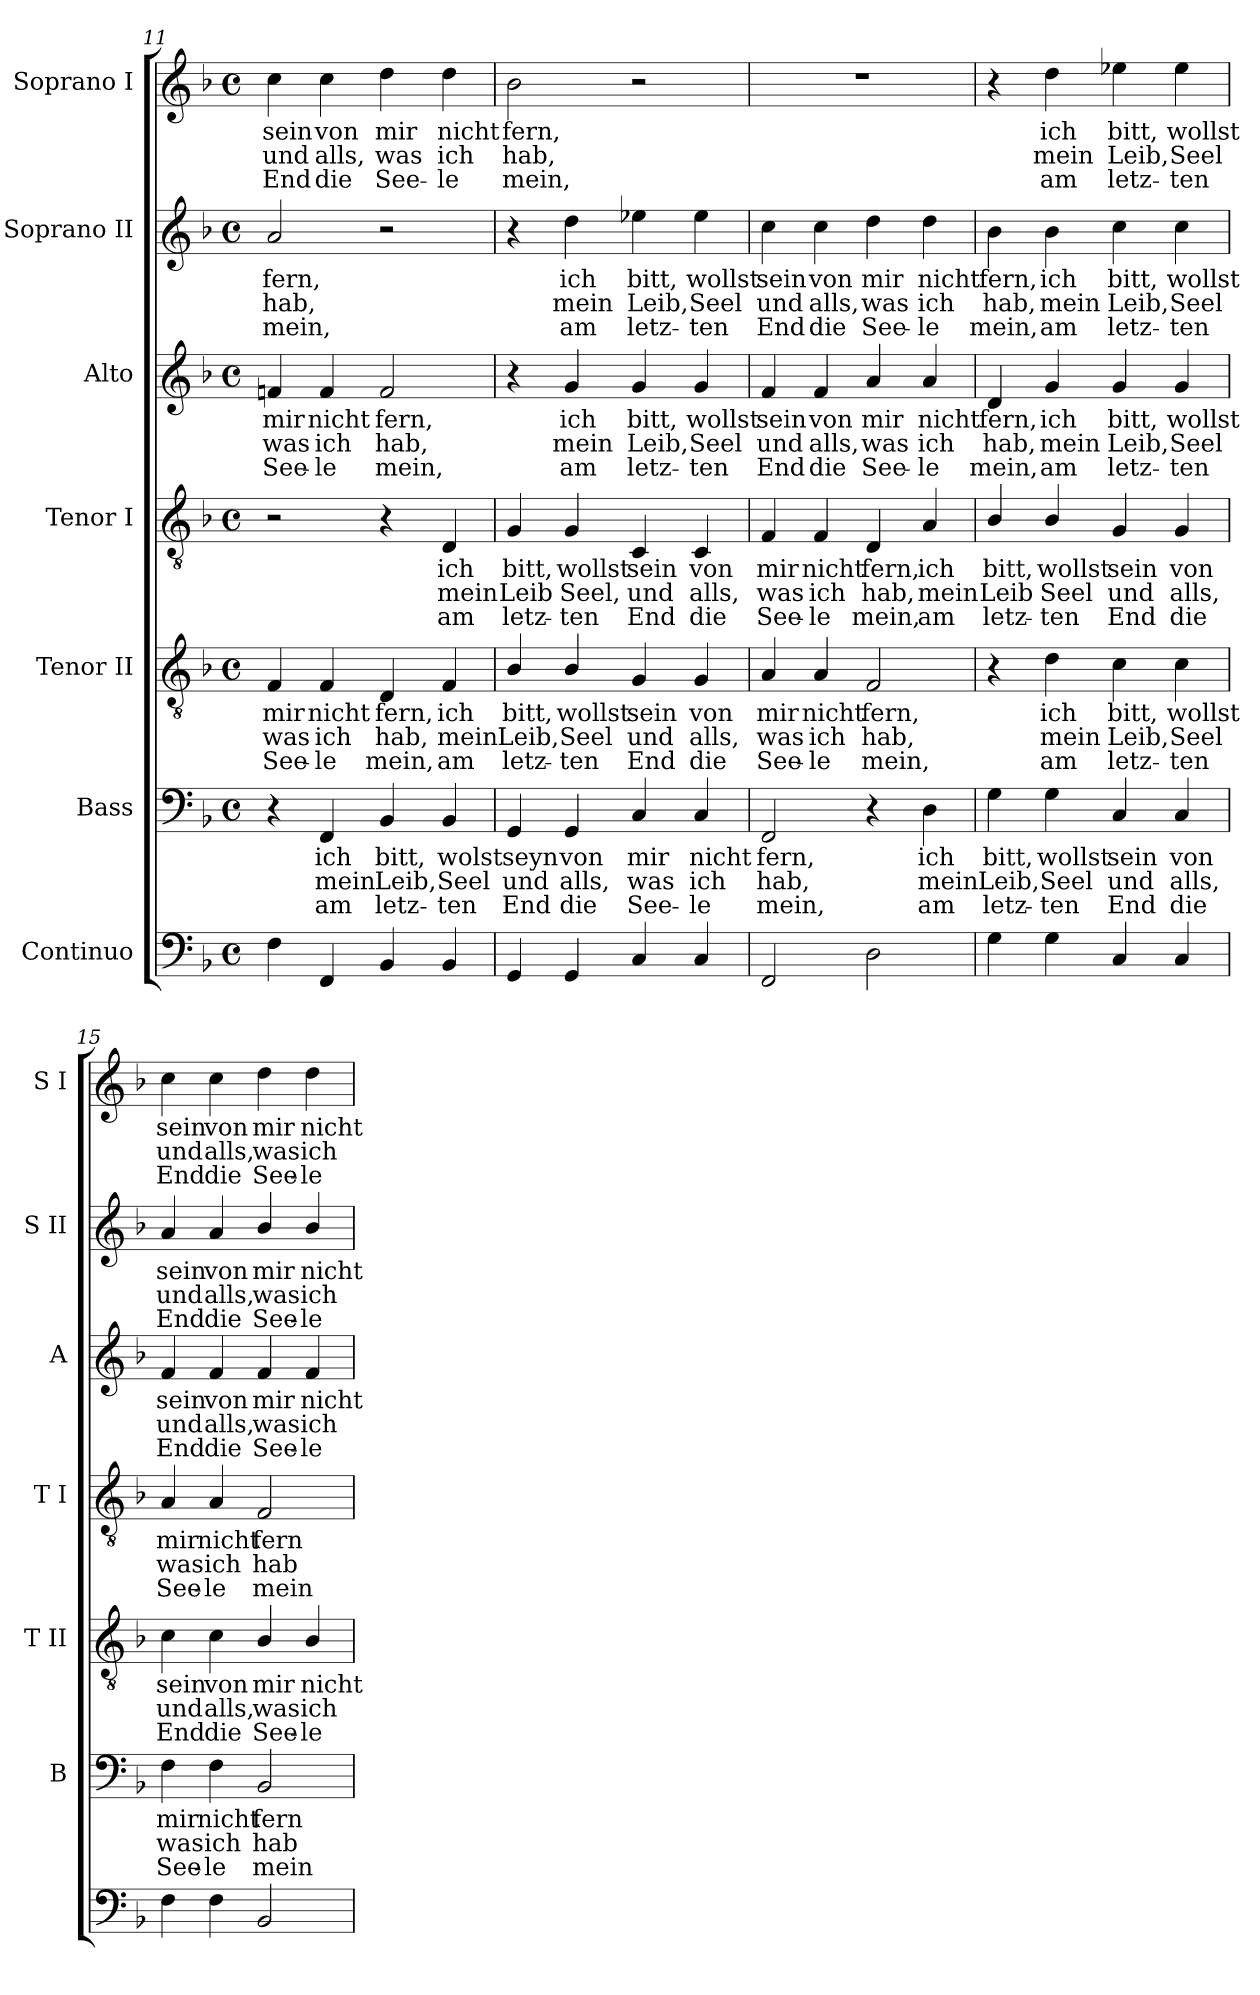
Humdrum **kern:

**kern	**kern	**text	**text	**text	**kern	**text	**text	**text	**kern	**text	**text	**text	**kern	**text	**text	**text	**kern	**text	**text	**text	**kern	**text	**text	**text
*part7	*part6	*part6	*part6	*part6	*part5	*part5	*part5	*part5	*part4	*part4	*part4	*part4	*part3	*part3	*part3	*part3	*part2	*part2	*part2	*part2	*part1	*part1	*part1	*part1
*staff7	*staff6	*staff6	*staff6	*staff6	*staff5	*staff5	*staff5	*staff5	*staff4	*staff4	*staff4	*staff4	*staff3	*staff3	*staff3	*staff3	*staff2	*staff2	*staff2	*staff2	*staff1	*staff1	*staff1	*staff1
*I"Continuo	*I"Bass	*	*	*	*I"Tenor II	*	*	*	*I"Tenor I	*	*	*	*I"Alto	*	*	*	*I"Soprano II	*	*	*	*I"Soprano I	*	*	*
*	*I'B	*	*	*	*I'T II	*	*	*	*I'T I	*	*	*	*I'A	*	*	*	*I'S II	*	*	*	*I'S I	*	*	*
*clefF4	*clefF4	*	*	*	*clefGv2	*	*	*	*clefGv2	*	*	*	*clefG2	*	*	*	*clefG2	*	*	*	*clefG2	*	*	*
*k[b-]	*k[b-]	*	*	*	*k[b-]	*	*	*	*k[b-]	*	*	*	*k[b-]	*	*	*	*k[b-]	*	*	*	*k[b-]	*	*	*
*F:	*F:	*	*	*	*F:	*	*	*	*F:	*	*	*	*F:	*	*	*	*F:	*	*	*	*F:	*	*	*
*M4/4	*M4/4	*	*	*	*M4/4	*	*	*	*M4/4	*	*	*	*M4/4	*	*	*	*M4/4	*	*	*	*M4/4	*	*	*
*met(c)	*met(c)	*	*	*	*met(c)	*	*	*	*met(c)	*	*	*	*met(c)	*	*	*	*met(c)	*	*	*	*met(c)	*	*	*
=11	=11	=11	=11	=11	=11	=11	=11	=11	=11	=11	=11	=11	=11	=11	=11	=11	=11	=11	=11	=11	=11	=11	=11	=11
!	!	!	!	!	!	!LO:LY:b	!LO:LY:b	!LO:LY:b	!	!	!	!	!	!LO:LY:b	!LO:LY:b	!LO:LY:b	!	!LO:LY:b	!LO:LY:b	!LO:LY:b	!	!LO:LY:b	!LO:LY:b	!LO:LY:b
4F	4r	.	.	.	4F	mir	was	See-	2r	.	.	.	4fn	mir	was	See-	2a	fern,	hab,	mein,	4cc	sein	und	End
!	!	!LO:LY:b	!LO:LY:b	!LO:LY:b	!	!LO:LY:b	!LO:LY:b	!LO:LY:b	!	!	!	!	!	!LO:LY:b	!LO:LY:b	!LO:LY:b	!	!	!	!	!	!LO:LY:b	!LO:LY:b	!LO:LY:b
4FF	4FF	ich	mein	am	4F	-nicht	ich	le	.	.	.	.	4f	-nicht	ich	le	.	.	.	.	4cc	von	alls,	die
!	!	!LO:LY:b	!LO:LY:b	!LO:LY:b	!	!LO:LY:b	!LO:LY:b	!LO:LY:b	!	!	!	!	!	!LO:LY:b	!LO:LY:b	!LO:LY:b	!	!	!	!	!	!LO:LY:b	!LO:LY:b	!LO:LY:b
4BB-	4BB-	bitt,	Leib,	letz-	4D	fern,	hab,	mein,	4r	.	.	.	2f	fern,	hab,	mein,	2r	.	.	.	4dd	mir	was	See-
!	!	!LO:LY:b	!LO:LY:b	!LO:LY:b	!	!LO:LY:b	!LO:LY:b	!LO:LY:b	!	!LO:LY:b	!LO:LY:b	!LO:LY:b	!	!	!	!	!	!	!	!	!	!LO:LY:b	!LO:LY:b	!LO:LY:b
4BB-	4BB-	-wolst	Seel	ten	4F	ich	mein	am	4D	ich	mein	am	.	.	.	.	.	.	.	.	4dd	-nicht	ich	le
=12	=12	=12	=12	=12	=12	=12	=12	=12	=12	=12	=12	=12	=12	=12	=12	=12	=12	=12	=12	=12	=12	=12	=12	=12
!	!	!LO:LY:b	!LO:LY:b	!LO:LY:b	!	!LO:LY:b	!LO:LY:b	!LO:LY:b	!	!LO:LY:b	!LO:LY:b	!LO:LY:b	!	!	!	!	!	!	!	!	!	!LO:LY:b	!LO:LY:b	!LO:LY:b
4GG	4GG	seyn	und	End	4B-/	bitt,	Leib,	letz-	4G	bitt,	Leib	letz-	4r	.	.	.	4r	.	.	.	2b-	fern,	hab,	mein,
!	!	!LO:LY:b	!LO:LY:b	!LO:LY:b	!	!LO:LY:b	!LO:LY:b	!LO:LY:b	!	!LO:LY:b	!LO:LY:b	!LO:LY:b	!	!LO:LY:b	!LO:LY:b	!LO:LY:b	!	!LO:LY:b	!LO:LY:b	!LO:LY:b	!	!	!	!
4GG	4GG	von	alls,	die	4B-/	-wollst	Seel	ten	4G	-wollst	Seel,	ten	4g	ich	mein	am	4dd	ich	mein	am	.	.	.	.
!	!	!LO:LY:b	!LO:LY:b	!LO:LY:b	!	!LO:LY:b	!LO:LY:b	!LO:LY:b	!	!LO:LY:b	!LO:LY:b	!LO:LY:b	!	!LO:LY:b	!LO:LY:b	!LO:LY:b	!	!LO:LY:b	!LO:LY:b	!LO:LY:b	!	!	!	!
4C	4C	mir	was	See-	4G	sein	und	End	4C	sein	und	End	4g	bitt,	Leib,	letz-	4ee-X	bitt,	Leib,	letz-	2r	.	.	.
!	!	!LO:LY:b	!LO:LY:b	!LO:LY:b	!	!LO:LY:b	!LO:LY:b	!LO:LY:b	!	!LO:LY:b	!LO:LY:b	!LO:LY:b	!	!LO:LY:b	!LO:LY:b	!LO:LY:b	!	!LO:LY:b	!LO:LY:b	!LO:LY:b	!	!	!	!
4C	4C	-nicht	ich	le	4G	von	alls,	die	4C	von	alls,	die	4g	-wollst	Seel	ten	4ee-	-wollst	Seel	ten	.	.	.	.
=13	=13	=13	=13	=13	=13	=13	=13	=13	=13	=13	=13	=13	=13	=13	=13	=13	=13	=13	=13	=13	=13	=13	=13	=13
!	!	!LO:LY:b	!LO:LY:b	!LO:LY:b	!	!LO:LY:b	!LO:LY:b	!LO:LY:b	!	!LO:LY:b	!LO:LY:b	!LO:LY:b	!	!LO:LY:b	!LO:LY:b	!LO:LY:b	!	!LO:LY:b	!LO:LY:b	!LO:LY:b	!	!	!	!
2FF	2FF	fern,	hab,	mein,	4A	mir	was	See-	4F	mir	was	See-	4f	sein	und	End	4cc	sein	und	End	1r	.	.	.
!	!	!	!	!	!	!LO:LY:b	!LO:LY:b	!LO:LY:b	!	!LO:LY:b	!LO:LY:b	!LO:LY:b	!	!LO:LY:b	!LO:LY:b	!LO:LY:b	!	!LO:LY:b	!LO:LY:b	!LO:LY:b	!	!	!	!
.	.	.	.	.	4A	-nicht	ich	le	4F	-nicht	ich	le	4f	von	alls,	die	4cc	von	alls,	die	.	.	.	.
!	!	!	!	!	!	!LO:LY:b	!LO:LY:b	!LO:LY:b	!	!LO:LY:b	!LO:LY:b	!LO:LY:b	!	!LO:LY:b	!LO:LY:b	!LO:LY:b	!	!LO:LY:b	!LO:LY:b	!LO:LY:b	!	!	!	!
2D	4r	.	.	.	2F	fern,	hab,	mein,	4D	fern,	hab,	mein,	4a	mir	was	See-	4dd	mir	was	See-	.	.	.	.
!	!	!LO:LY:b	!LO:LY:b	!LO:LY:b	!	!	!	!	!	!LO:LY:b	!LO:LY:b	!LO:LY:b	!	!LO:LY:b	!LO:LY:b	!LO:LY:b	!	!LO:LY:b	!LO:LY:b	!LO:LY:b	!	!	!	!
.	4D	ich	mein	am	.	.	.	.	4A	ich	mein	am	4a	-nicht	ich	le	4dd	-nicht	ich	le	.	.	.	.
=14	=14	=14	=14	=14	=14	=14	=14	=14	=14	=14	=14	=14	=14	=14	=14	=14	=14	=14	=14	=14	=14	=14	=14	=14
!	!	!LO:LY:b	!LO:LY:b	!LO:LY:b	!	!	!	!	!	!LO:LY:b	!LO:LY:b	!LO:LY:b	!	!LO:LY:b	!LO:LY:b	!LO:LY:b	!	!LO:LY:b	!LO:LY:b	!LO:LY:b	!	!	!	!
4G	4G	bitt,	Leib,	letz-	4r	.	.	.	4B-/	bitt,	Leib	letz-	4d	fern,	hab,	mein,	4b-	fern,	hab,	mein,	4r	.	.	.
!	!	!LO:LY:b	!LO:LY:b	!LO:LY:b	!	!LO:LY:b	!LO:LY:b	!LO:LY:b	!	!LO:LY:b	!LO:LY:b	!LO:LY:b	!	!LO:LY:b	!LO:LY:b	!LO:LY:b	!	!LO:LY:b	!LO:LY:b	!LO:LY:b	!	!LO:LY:b	!LO:LY:b	!LO:LY:b
4G	4G	-wollst	Seel	ten	4d	ich	mein	am	4B-/	-wollst	Seel	ten	4g	ich	mein	am	4b-	ich	mein	am	4dd	ich	mein	am
!	!	!LO:LY:b	!LO:LY:b	!LO:LY:b	!	!LO:LY:b	!LO:LY:b	!LO:LY:b	!	!LO:LY:b	!LO:LY:b	!LO:LY:b	!	!LO:LY:b	!LO:LY:b	!LO:LY:b	!	!LO:LY:b	!LO:LY:b	!LO:LY:b	!	!LO:LY:b	!LO:LY:b	!LO:LY:b
4C	4C	sein	und	End	4c	bitt,	Leib,	letz-	4G	sein	und	End	4g	bitt,	Leib,	letz-	4cc	bitt,	Leib,	letz-	4ee-X	bitt,	Leib,	letz-
!	!	!LO:LY:b	!LO:LY:b	!LO:LY:b	!	!LO:LY:b	!LO:LY:b	!LO:LY:b	!	!LO:LY:b	!LO:LY:b	!LO:LY:b	!	!LO:LY:b	!LO:LY:b	!LO:LY:b	!	!LO:LY:b	!LO:LY:b	!LO:LY:b	!	!LO:LY:b	!LO:LY:b	!LO:LY:b
4C	4C	von	alls,	die	4c	-wollst	Seel	ten	4G	von	alls,	die	4g	-wollst	Seel	ten	4cc	-wollst	Seel	ten	4ee-	-wollst	Seel	ten
=15	=15	=15	=15	=15	=15	=15	=15	=15	=15	=15	=15	=15	=15	=15	=15	=15	=15	=15	=15	=15	=15	=15	=15	=15
!	!	!LO:LY:b	!LO:LY:b	!LO:LY:b	!	!LO:LY:b	!LO:LY:b	!LO:LY:b	!	!LO:LY:b	!LO:LY:b	!LO:LY:b	!	!LO:LY:b	!LO:LY:b	!LO:LY:b	!	!LO:LY:b	!LO:LY:b	!LO:LY:b	!	!LO:LY:b	!LO:LY:b	!LO:LY:b
4F	4F	mir	was	See-	4c	sein	und	End	4A	mir	was	See-	4f	sein	und	End	4a	sein	und	End	4cc	sein	und	End
!	!	!LO:LY:b	!LO:LY:b	!LO:LY:b	!	!LO:LY:b	!LO:LY:b	!LO:LY:b	!	!LO:LY:b	!LO:LY:b	!LO:LY:b	!	!LO:LY:b	!LO:LY:b	!LO:LY:b	!	!LO:LY:b	!LO:LY:b	!LO:LY:b	!	!LO:LY:b	!LO:LY:b	!LO:LY:b
4F	4F	-nicht	ich	le	4c	von	alls,	die	4A	-nicht	ich	le	4f	von	alls,	die	4a	von	alls,	die	4cc	von	alls,	die
!	!	!LO:LY:b	!LO:LY:b	!LO:LY:b	!	!LO:LY:b	!LO:LY:b	!LO:LY:b	!	!LO:LY:b	!LO:LY:b	!LO:LY:b	!	!LO:LY:b	!LO:LY:b	!LO:LY:b	!	!LO:LY:b	!LO:LY:b	!LO:LY:b	!	!LO:LY:b	!LO:LY:b	!LO:LY:b
2BB-	2BB-	fern	hab	mein	4B-/	mir	was	See-	2F	fern	hab	mein	4f	mir	was	See-	4b-/	mir	was	See-	4dd	mir	was	See-
!	!	!	!	!	!	!LO:LY:b	!LO:LY:b	!LO:LY:b	!	!	!	!	!	!LO:LY:b	!LO:LY:b	!LO:LY:b	!	!LO:LY:b	!LO:LY:b	!LO:LY:b	!	!LO:LY:b	!LO:LY:b	!LO:LY:b
.	.	.	.	.	4B-/	-nicht	ich	le	.	.	.	.	4f	-nicht	ich	le	4b-/	-nicht	ich	le	4dd	-nicht	ich	le
=	=	=	=	=	=	=	=	=	=	=	=	=	=	=	=	=	=	=	=	=	=	=	=	=
*-	*-	*-	*-	*-	*-	*-	*-	*-	*-	*-	*-	*-	*-	*-	*-	*-	*-	*-	*-	*-	*-	*-	*-	*-
